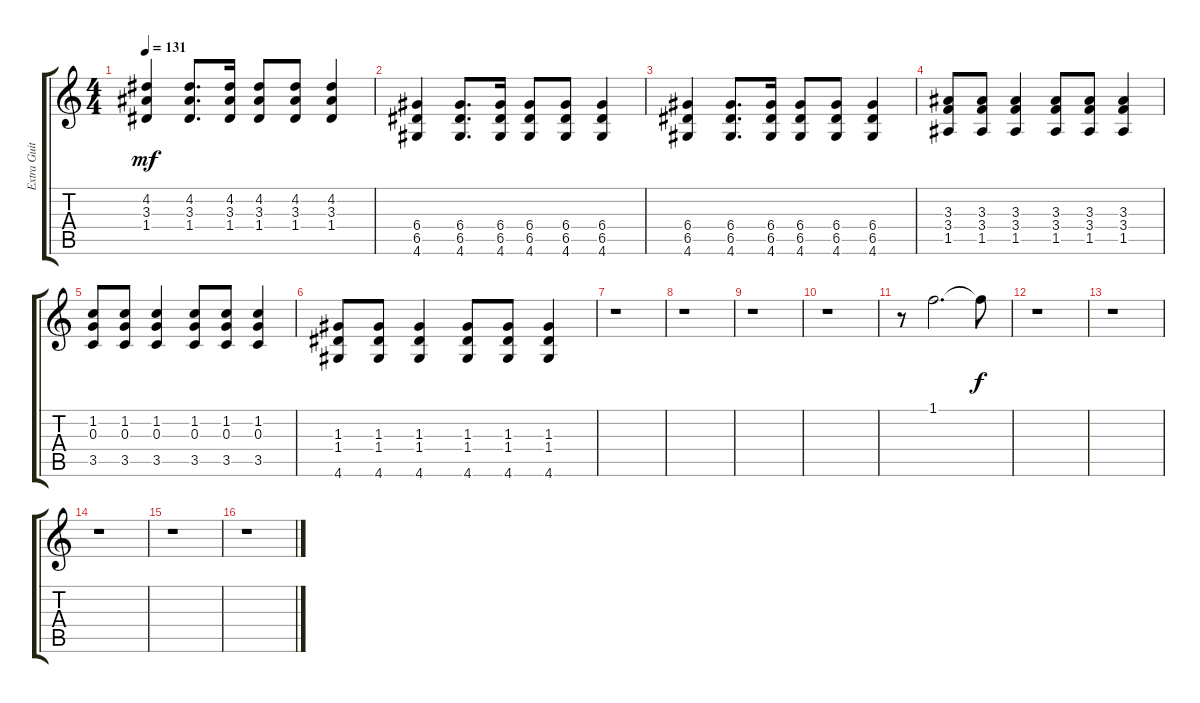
\track ("Extra Guitar - Acoustic" "Extra Guit") {instrument electricguitarclean}
\staff {score tabs}
\tuning (E4 B3 G3 D3 A2 E2) {hide}
\ts (4 4)
\tempo 131
\clef g2
\ks c
(4.2 3.3 1.4).4{dy mf} (4.2 3.3 1.4).8{d} (4.2 3.3 1.4).16 (4.2 3.3 1.4).8 (4.2 3.3 1.4).8 (4.2 3.3 1.4).4 |
(6.4 6.5 4.6).4 (6.4 6.5 4.6).8{d} (6.4 6.5 4.6).16 (6.4 6.5 4.6).8 (6.4 6.5 4.6).8 (6.4 6.5 4.6).4 |
(6.4 6.5 4.6).4 (6.4 6.5 4.6).8{d} (6.4 6.5 4.6).16 (6.4 6.5 4.6).8 (6.4 6.5 4.6).8 (6.4 6.5 4.6).4 |
(3.3 3.4 1.5).8 (3.3 3.4 1.5).8 (3.3 3.4 1.5).4 (3.3 3.4 1.5).8 (3.3 3.4 1.5).8 (3.3 3.4 1.5).4 |
(1.2 0.3 3.5).8 (1.2 0.3 3.5).8 (1.2 0.3 3.5).4 (1.2 0.3 3.5).8 (1.2 0.3 3.5).8 (1.2 0.3 3.5).4 |
(1.3 1.4 4.6).8 (1.3 1.4 4.6).8 (1.3 1.4 4.6).4 (1.3 1.4 4.6).8 (1.3 1.4 4.6).8 (1.3 1.4 4.6).4 |
r.1 |
r.1 |
r.1 |
r.1 |
r.8 1.1.2{d instrument reversecymbal} 1.1{t}.8{dy f} |
r.1 |
r.1 |
r.1 |
r.1 |
r.1
